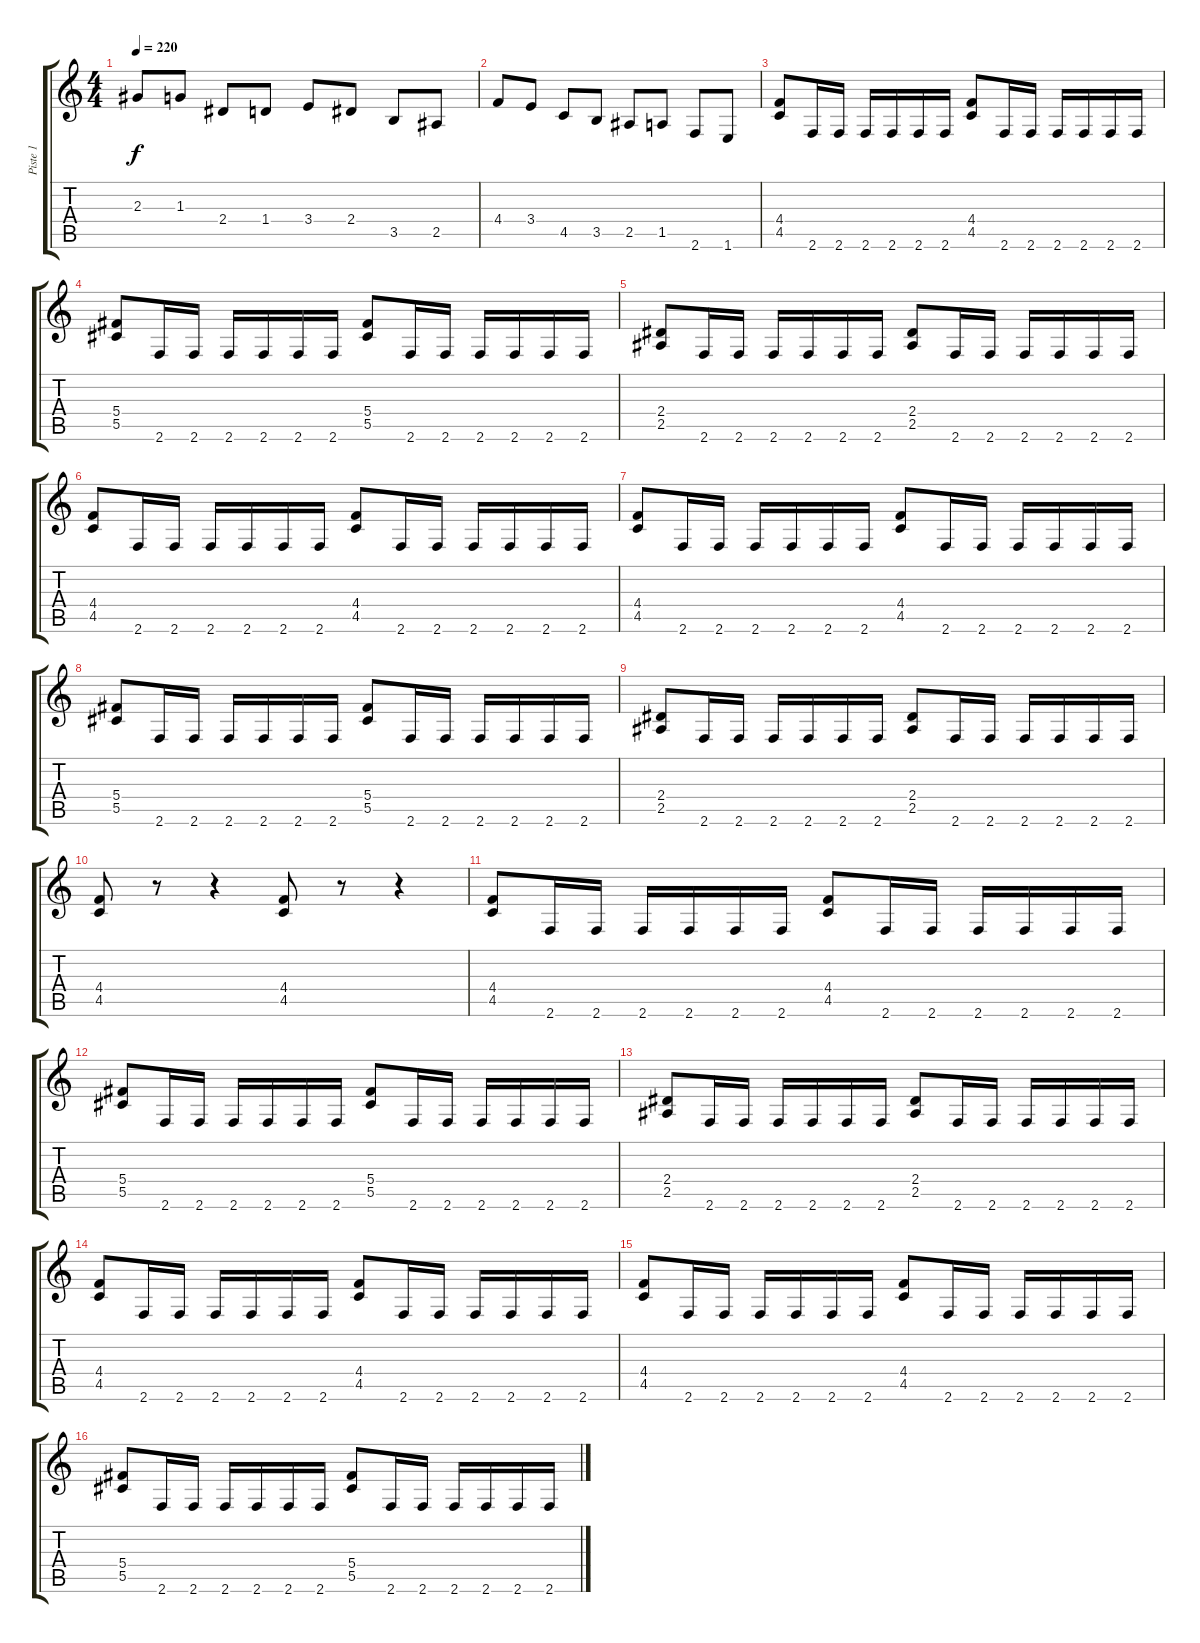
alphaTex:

\track ("Piste 1" "Piste 1") {instrument distortionguitar}
\staff {score tabs}
\tuning (Eb4 Bb3 Gb3 Db3 Ab2 Eb2) {hide}
\ts (4 4)
\tempo 220
\clef g2
\ks c
2.3.8{dy f instrument distortionguitar} 1.3.8 2.4.8 1.4.8 3.4.8 2.4.8 3.5.8 2.5.8 |
4.4.8 3.4.8 4.5.8 3.5.8 2.5.8 1.5.8 2.6.8 1.6.8 |
(4.4 4.5).8 2.6.16 2.6.16 2.6.16 2.6.16 2.6.16 2.6.16 (4.4 4.5).8 2.6.16 2.6.16 2.6.16 2.6.16 2.6.16 2.6.16 |
(5.4 5.5).8 2.6.16 2.6.16 2.6.16 2.6.16 2.6.16 2.6.16 (5.4 5.5).8 2.6.16 2.6.16 2.6.16 2.6.16 2.6.16 2.6.16 |
(2.4 2.5).8 2.6.16 2.6.16 2.6.16 2.6.16 2.6.16 2.6.16 (2.4 2.5).8 2.6.16 2.6.16 2.6.16 2.6.16 2.6.16 2.6.16 |
(4.4 4.5).8 2.6.16 2.6.16 2.6.16 2.6.16 2.6.16 2.6.16 (4.4 4.5).8 2.6.16 2.6.16 2.6.16 2.6.16 2.6.16 2.6.16 |
(4.4 4.5).8 2.6.16 2.6.16 2.6.16 2.6.16 2.6.16 2.6.16 (4.4 4.5).8 2.6.16 2.6.16 2.6.16 2.6.16 2.6.16 2.6.16 |
(5.4 5.5).8 2.6.16 2.6.16 2.6.16 2.6.16 2.6.16 2.6.16 (5.4 5.5).8 2.6.16 2.6.16 2.6.16 2.6.16 2.6.16 2.6.16 |
(2.4 2.5).8 2.6.16 2.6.16 2.6.16 2.6.16 2.6.16 2.6.16 (2.4 2.5).8 2.6.16 2.6.16 2.6.16 2.6.16 2.6.16 2.6.16 |
(4.4 4.5).8 r.8 r.4 (4.4 4.5).8 r.8 r.4 |
(4.4 4.5).8 2.6.16 2.6.16 2.6.16 2.6.16 2.6.16 2.6.16 (4.4 4.5).8 2.6.16 2.6.16 2.6.16 2.6.16 2.6.16 2.6.16 |
(5.4 5.5).8 2.6.16 2.6.16 2.6.16 2.6.16 2.6.16 2.6.16 (5.4 5.5).8 2.6.16 2.6.16 2.6.16 2.6.16 2.6.16 2.6.16 |
(2.4 2.5).8 2.6.16 2.6.16 2.6.16 2.6.16 2.6.16 2.6.16 (2.4 2.5).8 2.6.16 2.6.16 2.6.16 2.6.16 2.6.16 2.6.16 |
(4.4 4.5).8 2.6.16 2.6.16 2.6.16 2.6.16 2.6.16 2.6.16 (4.4 4.5).8 2.6.16 2.6.16 2.6.16 2.6.16 2.6.16 2.6.16 |
(4.4 4.5).8 2.6.16 2.6.16 2.6.16 2.6.16 2.6.16 2.6.16 (4.4 4.5).8 2.6.16 2.6.16 2.6.16 2.6.16 2.6.16 2.6.16 |
(5.4 5.5).8 2.6.16 2.6.16 2.6.16 2.6.16 2.6.16 2.6.16 (5.4 5.5).8 2.6.16 2.6.16 2.6.16 2.6.16 2.6.16 2.6.16
